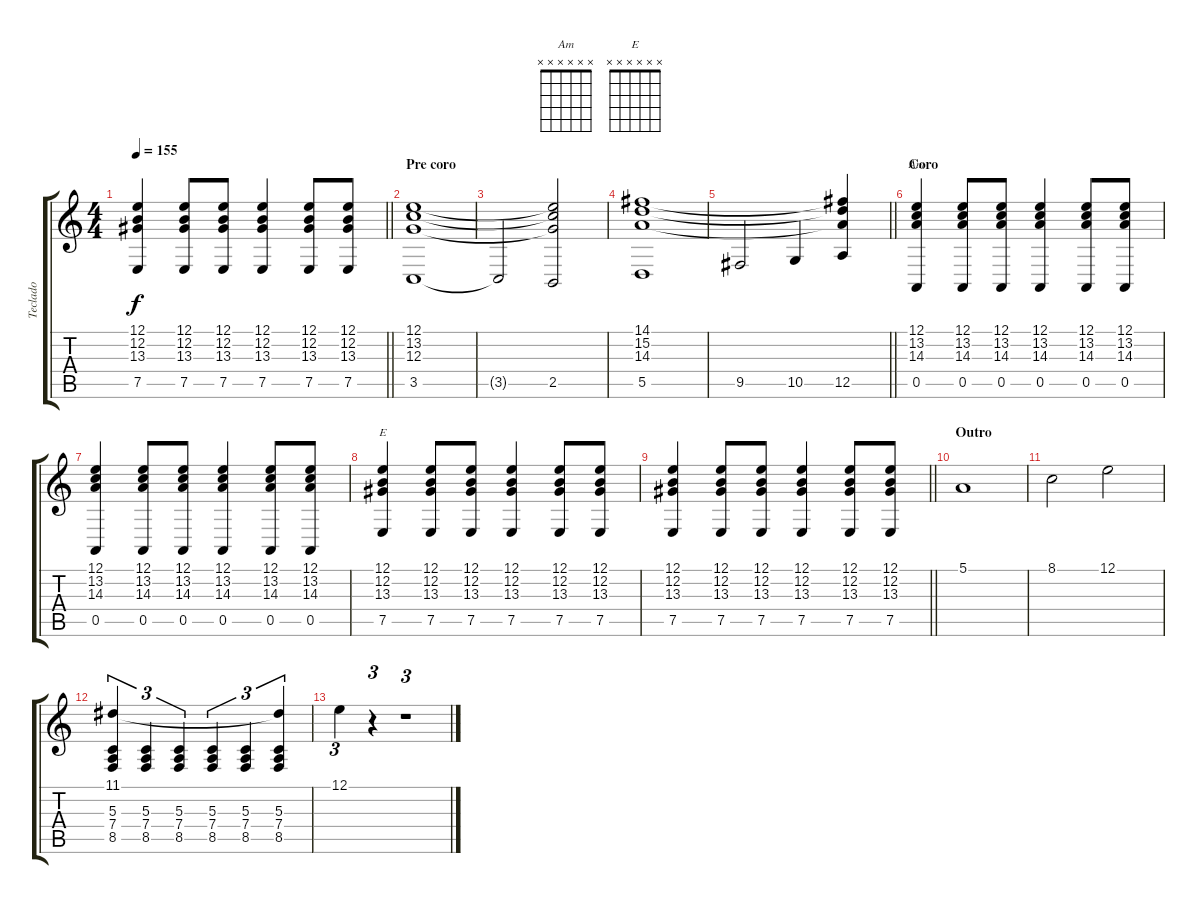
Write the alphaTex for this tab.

\track ("Teclado" "Teclado") {mute instrument rockorgan}
\staff {score tabs}
\tuning (E4 B3 G3 D3 A2 E2) {hide}
\chord ("Am" x x x x x x)
\chord ("E" x x x x x x)
\ts (4 4)
\tempo 155
\clef g2
\barLineRight lightlight
\ks c
(12.1 12.2 13.3 7.5).4{dy f} (12.1 12.2 13.3 7.5).8 (12.1 12.2 13.3 7.5).8 (12.1 12.2 13.3 7.5).4 (12.1 12.2 13.3 7.5).8 (12.1 12.2 13.3 7.5).8 |
\section ("" "Pre coro")
(12.1 13.2 12.3 3.5).1 |
3.5{t}.2 (12.1{t} 13.2{t} 12.3{t} 2.5).2 |
(14.1 15.2 14.3 5.5).1 |
\barLineRight lightlight
9.5.2 10.5.4 (14.1{t} 15.2{t} 14.3{t} 12.5).4 |
\section ("" "Coro")
(12.1 13.2 14.3 0.5).4{ch "Am"} (12.1 13.2 14.3 0.5).8 (12.1 13.2 14.3 0.5).8 (12.1 13.2 14.3 0.5).4 (12.1 13.2 14.3 0.5).8 (12.1 13.2 14.3 0.5).8 |
(12.1 13.2 14.3 0.5).4 (12.1 13.2 14.3 0.5).8 (12.1 13.2 14.3 0.5).8 (12.1 13.2 14.3 0.5).4 (12.1 13.2 14.3 0.5).8 (12.1 13.2 14.3 0.5).8 |
(12.1 12.2 13.3 7.5).4{ch "E"} (12.1 12.2 13.3 7.5).8 (12.1 12.2 13.3 7.5).8 (12.1 12.2 13.3 7.5).4 (12.1 12.2 13.3 7.5).8 (12.1 12.2 13.3 7.5).8 |
\barLineRight lightlight
(12.1 12.2 13.3 7.5).4 (12.1 12.2 13.3 7.5).8 (12.1 12.2 13.3 7.5).8 (12.1 12.2 13.3 7.5).4 (12.1 12.2 13.3 7.5).8 (12.1 12.2 13.3 7.5).8 |
\section ("" "Outro")
5.1.1 |
8.1.2 12.1.2 |
(11.1 5.3 7.4 8.5).4{tu (3 2)} (5.3 7.4 8.5).4{tu (3 2)} (5.3 7.4 8.5).4{tu (3 2)} (5.3 7.4 8.5).4{tu (3 2)} (5.3 7.4 8.5).4{tu (3 2)} (11.1{t} 5.3 7.4 8.5).4{tu (3 2)} |
12.1.4{tu (3 2)} r.4{tu (3 2)} r.1{tu (3 2)}
